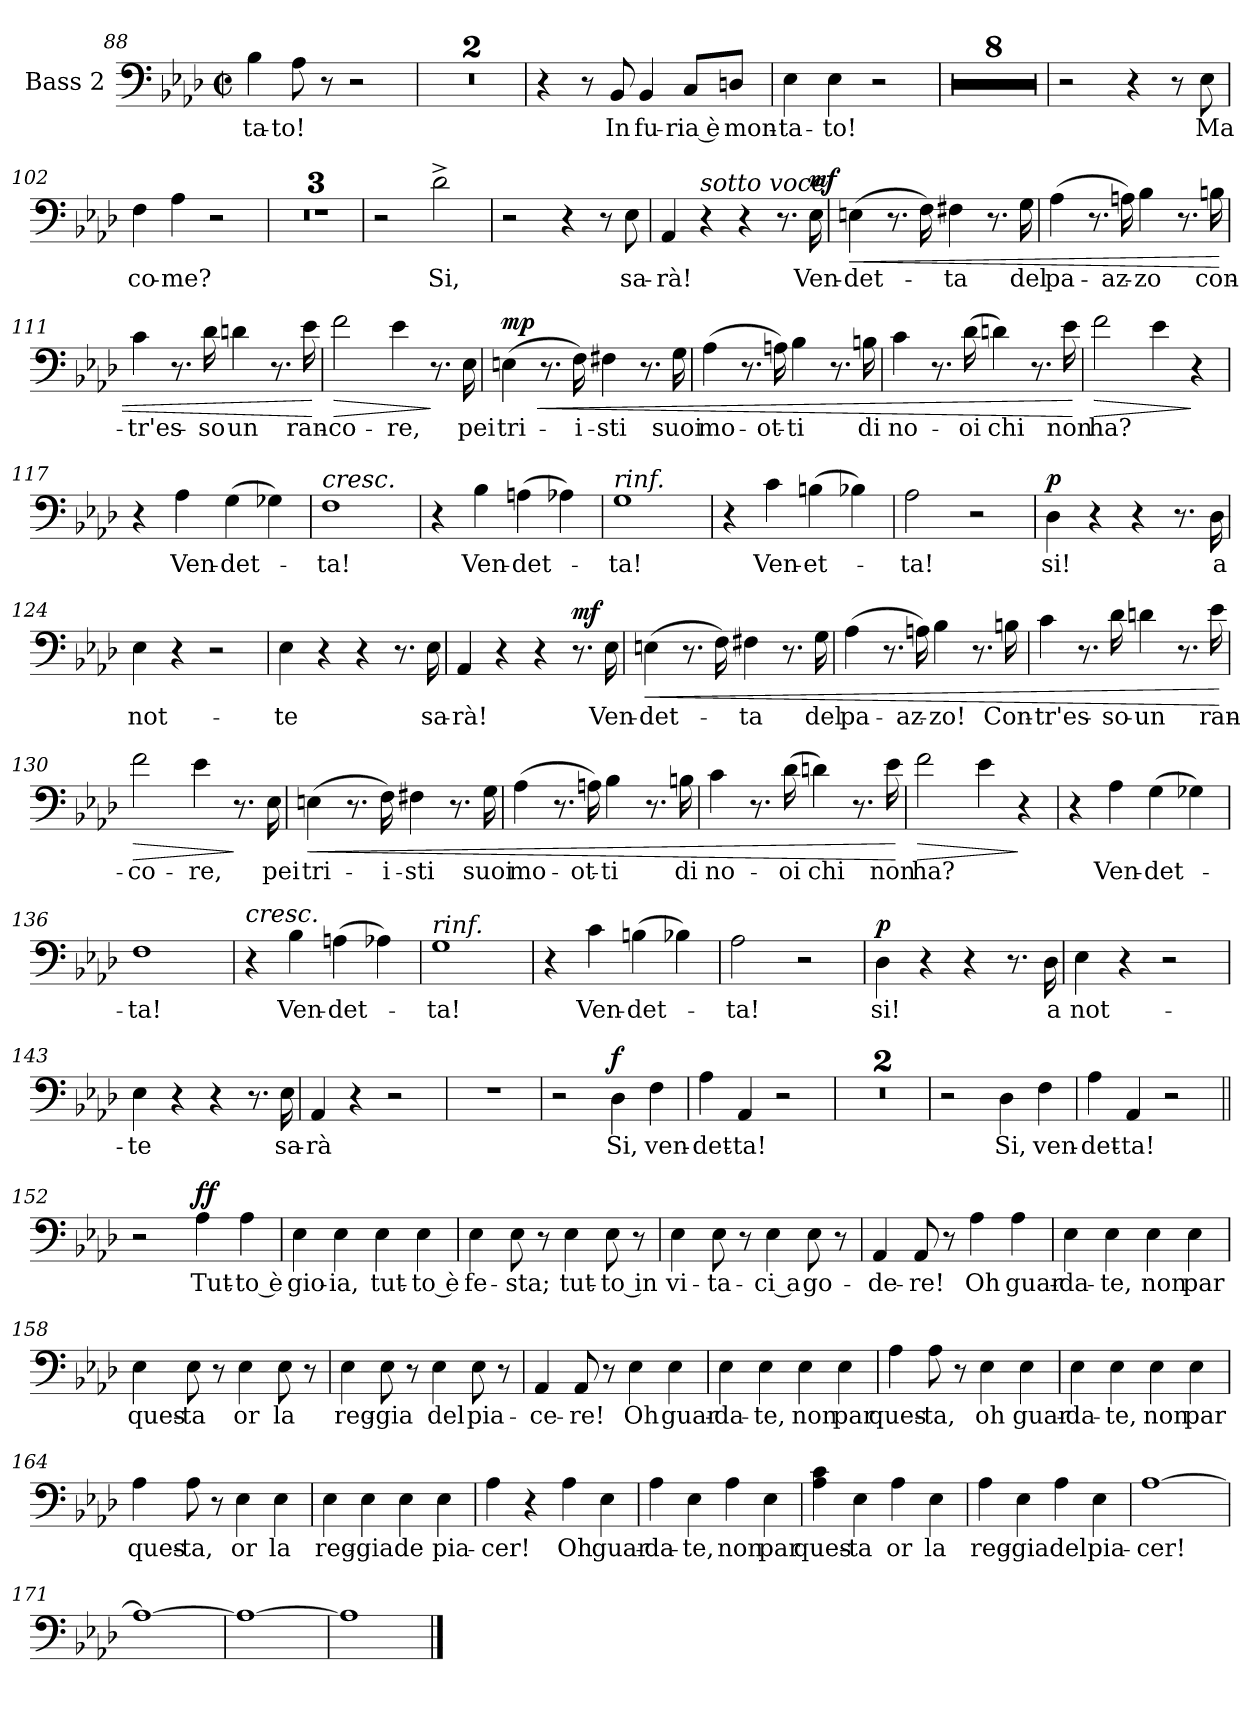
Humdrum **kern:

**kern	**text	**dynam
*part1	*part1	*part1
*staff1	*staff1	*staff1
*I"Bass 2	*	*
*I'B2.	*	*
*clefF4	*	*
*k[b-e-a-d-]	*	*
*M2/2	*	*
*met(c|)	*	*
=88	=88	=88
4B-\	-ta-	.
8A-\	-to!	.
8r	.	.
2r	.	.
=89	=89	=89
1r	.	.
!!LO:PB:g=z
=90	=90	=90
1r	.	.
=91	=91	=91
4r	.	.
8r	.	.
8BB-/	In	.
4BB-/	fu-	.
8C/L	-ria è	.
8Dn/J	mon-	.
=92	=92	=92
4E-\	-ta-	.
4E-\	-to!	.
2r	.	.
!!LO:PB:g=z
=93	=93	=93
1r	.	.
=94	=94	=94
1r	.	.
=95	=95	=95
1r	.	.
!!LO:LB:g=z
=96	=96	=96
1r	.	.
=97	=97	=97
1r	.	.
=98	=98	=98
1r	.	.
!!LO:PB:g=z
=99	=99	=99
1r	.	.
=100	=100	=100
1r	.	.
=101	=101	=101
2r	.	.
4r	.	.
8r	.	.
8E-\	Ma	.
!!LO:PB:g=z
=102	=102	=102
4F\	co-	.
4A-\	-me?	.
2r	.	.
=103	=103	=103
1r	.	.
=104	=104	=104
1r	.	.
=105	=105	=105
1r	.	.
!!LO:PB:g=z
=106	=106	=106
2r	.	.
2d-^\	Si,	.
=107	=107	=107
2r	.	.
4r	.	.
8r	.	.
8E-\	sa-	.
=108	=108	=108
4AA-/	-rà!	.
!LO:TX:a:i:t=sotto voce	!	!
4r	.	.
4r	.	.
8.r	.	.
!	!	!LO:DY:a
16E-\	Ven-	mf
!!LO:PB:g=z
=109	=109	=109
!	!	!LO:HP:b
(4En\	-det-	<
8.r	.	.
16F\)	.	.
4F#X\	-ta	.
8.r	.	.
16G\	del	.
=110	=110	=110
(4A-\	pa-	.
8.r	.	.
16An\)	-az-	.
4B-\	-zo	.
8.r	.	.
16Bn\	con-	.
=111	=111	=111
4c\	-tr'es-	.
8.r	.	.
16d-\	-so	.
4dn\	un	.
8.r	.	.
16e-\	ran-	.
.	.	[
!!LO:PB:g=z
=112	=112	=112
!	!	!LO:HP:b
2f\	-co-	>
4e-\	-re,	.
8.r	.	]
16E-\	pei	.
=113	=113	=113
!	!	!LO:HP:b
!	!	!LO:DY:n=1:a
(4En\	tri-	< mp
8.r	.	.
16F\)	i-	.
4F#X\	-sti	.
8.r	.	.
16G\	suoi	.
=114	=114	=114
(4A-\	mo-	.
8.r	.	.
16An\)	-ot-	.
4B-\	-ti	.
8.r	.	.
16Bn\	di	.
!!LO:PB:g=z
=115	=115	=115
4c\	no-	.
8.r	.	.
(16d-\	-oi	.
4dn\)	chi	.
8.r	.	.
16e-\	non	.
.	.	[
=116	=116	=116
!	!	!LO:HP:b
2f\	ha?	>
4e-\	.	.
4r	.	]
=117	=117	=117
4r	.	.
4A-\	Ven-	.
(4G\	-det-	.
4G-X\)	.	.
!!LO:PB:g=z
=118	=118	=118
!LO:TX:a:i:t=cresc.	!	!
1F	-ta!	.
=119	=119	=119
4r	.	.
4B-\	Ven-	.
(4An\	-det-	.
4A-X\)	.	.
=120	=120	=120
!LO:TX:a:i:t=rinf.	!	!
1G	-ta!	.
!!LO:PB:g=z
=121	=121	=121
4r	.	.
4c\	Ven-	.
(4Bn\	-et-	.
4B-X\)	.	.
=122	=122	=122
2A-\	-ta!	.
2r	.	.
=123	=123	=123
!	!	!LO:DY:a
4D-\	si!	p
4r	.	.
4r	.	.
8.r	.	.
16D-\	a	.
!!LO:PB:g=z
=124	=124	=124
4E-\	not-	.
4r	.	.
2r	.	.
=125	=125	=125
4E-\	-te	.
4r	.	.
4r	.	.
8.r	.	.
16E-\	sa-	.
=126	=126	=126
4AA-/	-rà!	.
4r	.	.
4r	.	.
!	!	!LO:DY:a
8.r	.	mf
16E-\	Ven-	.
!!LO:PB:g=z
=127	=127	=127
!	!	!LO:HP:b
(4En\	-det-	<
8.r	.	.
16F\)	.	.
4F#X\	-ta	.
8.r	.	.
16G\	del	.
=128	=128	=128
(4A-\	pa-	.
8.r	.	.
16An\)	-az-	.
4B-\	-zo!	.
8.r	.	.
16Bn\	Con-	.
=129	=129	=129
4c\	-tr'es-	.
8.r	.	.
16d-\	-so-	.
4dn\	-un	.
8.r	.	.
16e-\	ran-	.
.	.	[
!!LO:PB:g=z
=130	=130	=130
!	!	!LO:HP:b
2f\	-co-	>
4e-\	-re,	.
8.r	.	]
16E-\	pei	.
=131	=131	=131
!	!	!LO:HP:b
(4En\	tri-	<
8.r	.	.
16F\)	-i-	.
4F#X\	-sti	.
8.r	.	.
16G\	suoi	.
=132	=132	=132
(4A-\	mo-	.
8.r	.	.
16An\)	-ot-	.
4B-\	-ti	.
8.r	.	.
16Bn\	di	.
!!LO:PB:g=z
=133	=133	=133
4c\	no-	.
8.r	.	.
(16d-\	-oi	.
4dn\)	chi	.
8.r	.	.
16e-\	non	.
.	.	[
=134	=134	=134
!	!	!LO:HP:b
2f\	ha?	>
4e-\	.	.
4r	.	]
=135	=135	=135
4r	.	.
4A-\	Ven-	.
(4G\	-det-	.
4G-X\)	.	.
!!LO:PB:g=z
=136	=136	=136
1F	-ta!	.
=137	=137	=137
!LO:TX:a:i:t=cresc.	!	!
4r	.	.
4B-\	Ven-	.
(4An\	-det-	.
4A-X\)	.	.
=138	=138	=138
!LO:TX:a:i:t=rinf.	!	!
1G	-ta!	.
=139	=139	=139
4r	.	.
4c\	Ven-	.
(4Bn\	-det-	.
4B-X\)	.	.
!!LO:PB:g=z
=140	=140	=140
2A-\	-ta!	.
2r	.	.
=141	=141	=141
!	!	!LO:DY:a
4D-\	si!	p
4r	.	.
4r	.	.
8.r	.	.
16D-\	a	.
=142	=142	=142
4E-\	not-	.
4r	.	.
2r	.	.
!!LO:PB:g=z
=143	=143	=143
4E-\	-te	.
4r	.	.
4r	.	.
8.r	.	.
16E-\	sa-	.
=144	=144	=144
4AA-/	-rà	.
4r	.	.
2r	.	.
=145	=145	=145
1r	.	.
=146	=146	=146
2r	.	.
!	!	!LO:DY:a
4D-\	Si,	f
4F\	ven-	.
=147	=147	=147
4A-\	-det-	.
4AA-/	-ta!	.
2r	.	.
!!LO:PB:g=z
=148	=148	=148
1r	.	.
=149	=149	=149
1r	.	.
=150	=150	=150
2r	.	.
4D-\	Si,	.
4F\	ven-	.
=151	=151	=151
4A-\	-det-	.
4AA-/	-ta!	.
2r	.	.
=152||	=152||	=152||
2r	.	.
!	!	!LO:DY:a
4A-\	Tut-	ff
4A-\	-to è	.
!!LO:PB:g=z
=153	=153	=153
4E-\	gio-	.
4E-\	-ia,	.
4E-\	tut-	.
4E-\	-to è	.
=154	=154	=154
4E-\	fe-	.
8E-\	-sta;	.
8r	.	.
4E-\	tut-	.
8E-\	-to in	.
8r	.	.
=155	=155	=155
4E-\	vi-	.
8E-\	-ta-	.
8r	.	.
4E-\	-ci a	.
8E-\	go-	.
8r	.	.
=156	=156	=156
4AA-/	-de-	.
8AA-/	-re!	.
8r	.	.
4A-\	Oh	.
4A-\	guar-	.
!!LO:PB:g=z
=157	=157	=157
4E-\	-da-	.
4E-\	-te,	.
4E-\	non	.
4E-\	par	.
=158	=158	=158
4E-\	ques-	.
8E-\	-ta	.
8r	.	.
4E-\	or	.
8E-\	la	.
8r	.	.
=159	=159	=159
4E-\	reg-	.
8E-\	-gia	.
8r	.	.
4E-\	del	.
8E-\	pia-	.
8r	.	.
=160	=160	=160
4AA-/	-ce-	.
8AA-/	-re!	.
8r	.	.
4E-\	Oh	.
4E-\	guar-	.
!!LO:PB:g=z
=161	=161	=161
4E-\	-da-	.
4E-\	-te,	.
4E-\	non	.
4E-\	par	.
=162	=162	=162
4A-\	ques-	.
8A-\	-ta,	.
8r	.	.
4E-\	oh	.
4E-\	guar-	.
=163	=163	=163
4E-\	-da-	.
4E-\	-te,	.
4E-\	non	.
4E-\	par	.
=164	=164	=164
4A-\	ques-	.
8A-\	-ta,	.
8r	.	.
4E-\	or	.
4E-\	la	.
=165	=165	=165
4E-\	reg-	.
4E-\	-gia	.
4E-\	de	.
4E-\	pia-	.
!!LO:PB:g=z
=166	=166	=166
4A-\	-cer!	.
4r	.	.
4A-\	Oh	.
4E-\	guar-	.
=167	=167	=167
4A-\	-da-	.
4E-\	-te,	.
4A-\	non	.
4E-\	par	.
=168	=168	=168
4A-\ 4c\	-ques-	.
4E-\	-ta	.
4A-\	or	.
4E-\	la	.
=169	=169	=169
4A-\	reg-	.
4E-\	-gia	.
4A-\	del	.
4E-\	pia-	.
=170	=170	=170
[1A-	-cer!	.
!!LO:PB:g=z
=171	=171	=171
1A-_	.	.
=172	=172	=172
1A-_	.	.
=173	=173	=173
1A-]	.	.
==	==	==
*-	*-	*-
